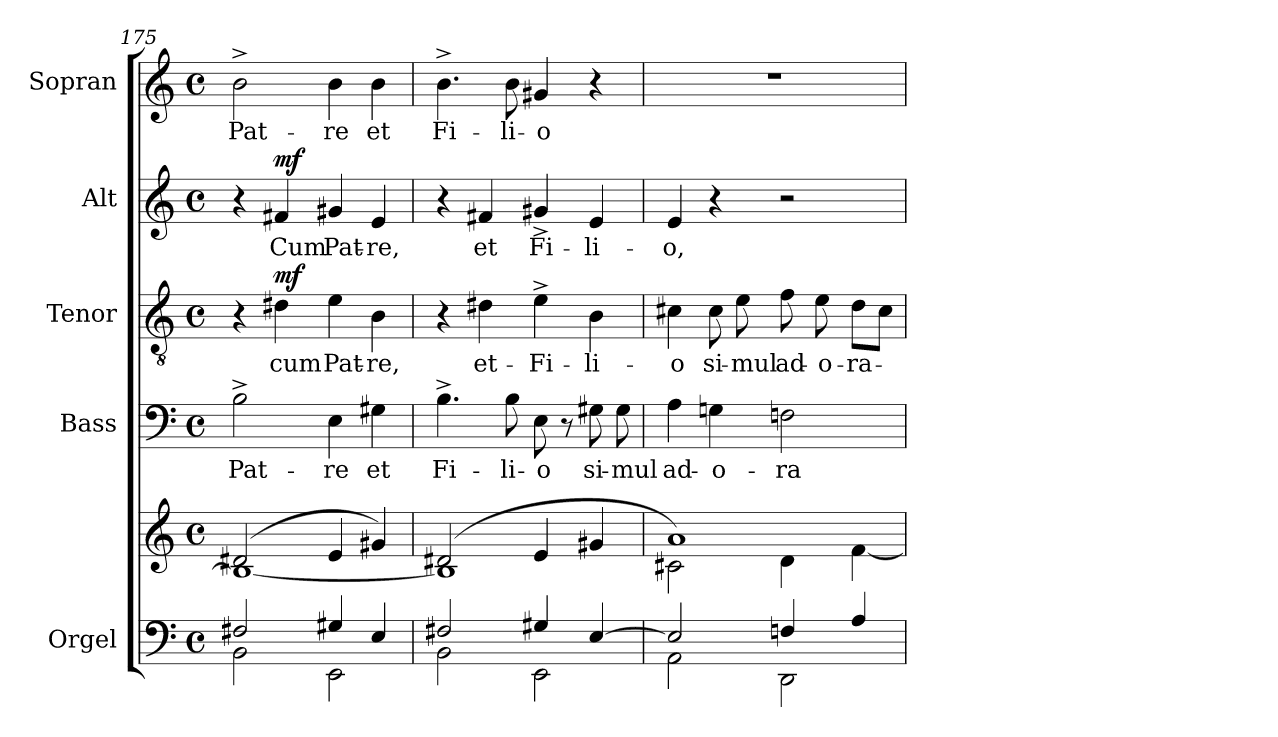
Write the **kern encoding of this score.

**kern	**kern	**kern	**text	**kern	**text	**dynam	**kern	**text	**dynam	**kern	**text
*part5	*part5	*part4	*part4	*part3	*part3	*part3	*part2	*part2	*part2	*part1	*part1
*staff6	*staff5	*staff4	*staff4	*staff3	*staff3	*staff3	*staff2	*staff2	*staff2	*staff1	*staff1
*I"Orgel	*	*I"Bass	*	*I"Tenor	*	*	*I"Alt	*	*	*I"Sopran	*
*I'Org.	*	*I'B.	*	*I'T.	*	*	*I'A.	*	*	*I'S.	*
*clefF4	*clefG2	*clefF4	*	*clefGv2	*	*	*clefG2	*	*	*clefG2	*
*k[]	*k[]	*k[]	*	*k[]	*	*	*k[]	*	*	*k[]	*
*C:	*C:	*C:	*	*C:	*	*	*C:	*	*	*C:	*
*M4/4	*M4/4	*M4/4	*	*M4/4	*	*	*M4/4	*	*	*M4/4	*
*met(c)	*met(c)	*met(c)	*	*met(c)	*	*	*met(c)	*	*	*met(c)	*
=175	=175	=175	=175	=175	=175	=175	=175	=175	=175	=175	=175
*^	*^	*	*	*	*	*	*	*	*	*	*
!	!	!	!	!	!LO:LY:b	!	!	!	!	!	!	!	!LO:LY:b
2F#X/	2BB\	(2d#X/	1B_	2B^>\	Pat-	4r	.	.	4r	.	.	2b^>\	Pat-
!	!	!	!	!	!	!	!LO:LY:b	!LO:DY:a	!	!LO:LY:b	!LO:DY:a	!	!
.	.	.	.	.	.	4d#X\	cum	mf	4f#X/	Cum	mf	.	.
!	!	!	!	!	!LO:LY:b	!	!LO:LY:b	!	!	!LO:LY:b	!	!	!LO:LY:b
4G#X/	2EE\	4e/	.	4E\	-re	4e\	Pat-	.	4g#X/	Pat-	.	4b\	-re
!	!	!	!	!	!LO:LY:b	!	!LO:LY:b	!	!	!LO:LY:b	!	!	!LO:LY:b
4E/	.	4g#X/)	.	4G#X\	et	4B\	-re,	.	4e/	-re,	.	4b\	et
!!LO:LB:g=z
=176	=176	=176	=176	=176	=176	=176	=176	=176	=176	=176	=176	=176	=176
!	!	!	!	!	!LO:LY:b	!	!	!	!	!	!	!	!LO:LY:b
2F#X/	2BB\	(2d#X/	1B]	4.B^>\	Fi-	4r	.	.	4r	.	.	4.b^>\	Fi-
!	!	!	!	!	!	!	!LO:LY:b	!	!	!LO:LY:b	!	!	!
.	.	.	.	.	.	4d#X\	et-	.	4f#X/	et	.	.	.
!	!	!	!	!	!LO:LY:b	!	!	!	!	!	!	!	!LO:LY:b
.	.	.	.	8B\	-li-	.	.	.	.	.	.	8b\	-li-
!	!	!	!	!	!LO:LY:b	!	!LO:LY:b	!	!	!LO:LY:b	!	!	!LO:LY:b
4G#X/	2EE\	4e/	.	8E\	-o	4e^>\	-Fi-	.	4g#X^</	Fi-	.	4g#X/	-o
.	.	.	.	8r	.	.	.	.	.	.	.	.	.
!	!	!	!	!	!LO:LY:b	!	!LO:LY:b	!	!	!LO:LY:b	!	!	!
[>4E/	.	4g#X/	.	8G#X\	si-	4B\	-li-	.	4e/	-li-	.	4r	.
!	!	!	!	!	!LO:LY:b	!	!	!	!	!	!	!	!
.	.	.	.	8G#\	-mul	.	.	.	.	.	.	.	.
=177	=177	=177	=177	=177	=177	=177	=177	=177	=177	=177	=177	=177	=177
!	!	!	!	!	!LO:LY:b	!	!LO:LY:b	!	!	!LO:LY:b	!	!	!
2E/]	2AA\	1a)	2c#X\	4A\	ad-	4c#X\	-o	.	4e/	-o,	.	1r	.
!	!	!	!	!	!LO:LY:b	!	!LO:LY:b	!	!	!	!	!	!
.	.	.	.	4Gn\	-o-	8c#\	si-	.	4r	.	.	.	.
!	!	!	!	!	!	!	!LO:LY:b	!	!	!	!	!	!
.	.	.	.	.	.	8e\	-mul	.	.	.	.	.	.
!	!	!	!	!	!LO:LY:b	!	!LO:LY:b	!	!	!	!	!	!
4Fn/	2DD\	.	4d\	2Fn\	-ra-	8f\	ad-	.	2r	.	.	.	.
!	!	!	!	!	!	!	!LO:LY:b	!	!	!	!	!	!
.	.	.	.	.	.	8e\	-o-	.	.	.	.	.	.
!	!	!	!	!	!	!	!LO:LY:b	!	!	!	!	!	!
4A/	.	.	[<4f\	.	.	8d\L	-ra-	.	.	.	.	.	.
.	.	.	.	.	.	8c#\J	.	.	.	.	.	.	.
*v	*v	*	*	*	*	*	*	*	*	*	*	*	*
*	*v	*v	*	*	*	*	*	*	*	*	*	*
=	=	=	=	=	=	=	=	=	=	=	=
*-	*-	*-	*-	*-	*-	*-	*-	*-	*-	*-	*-
